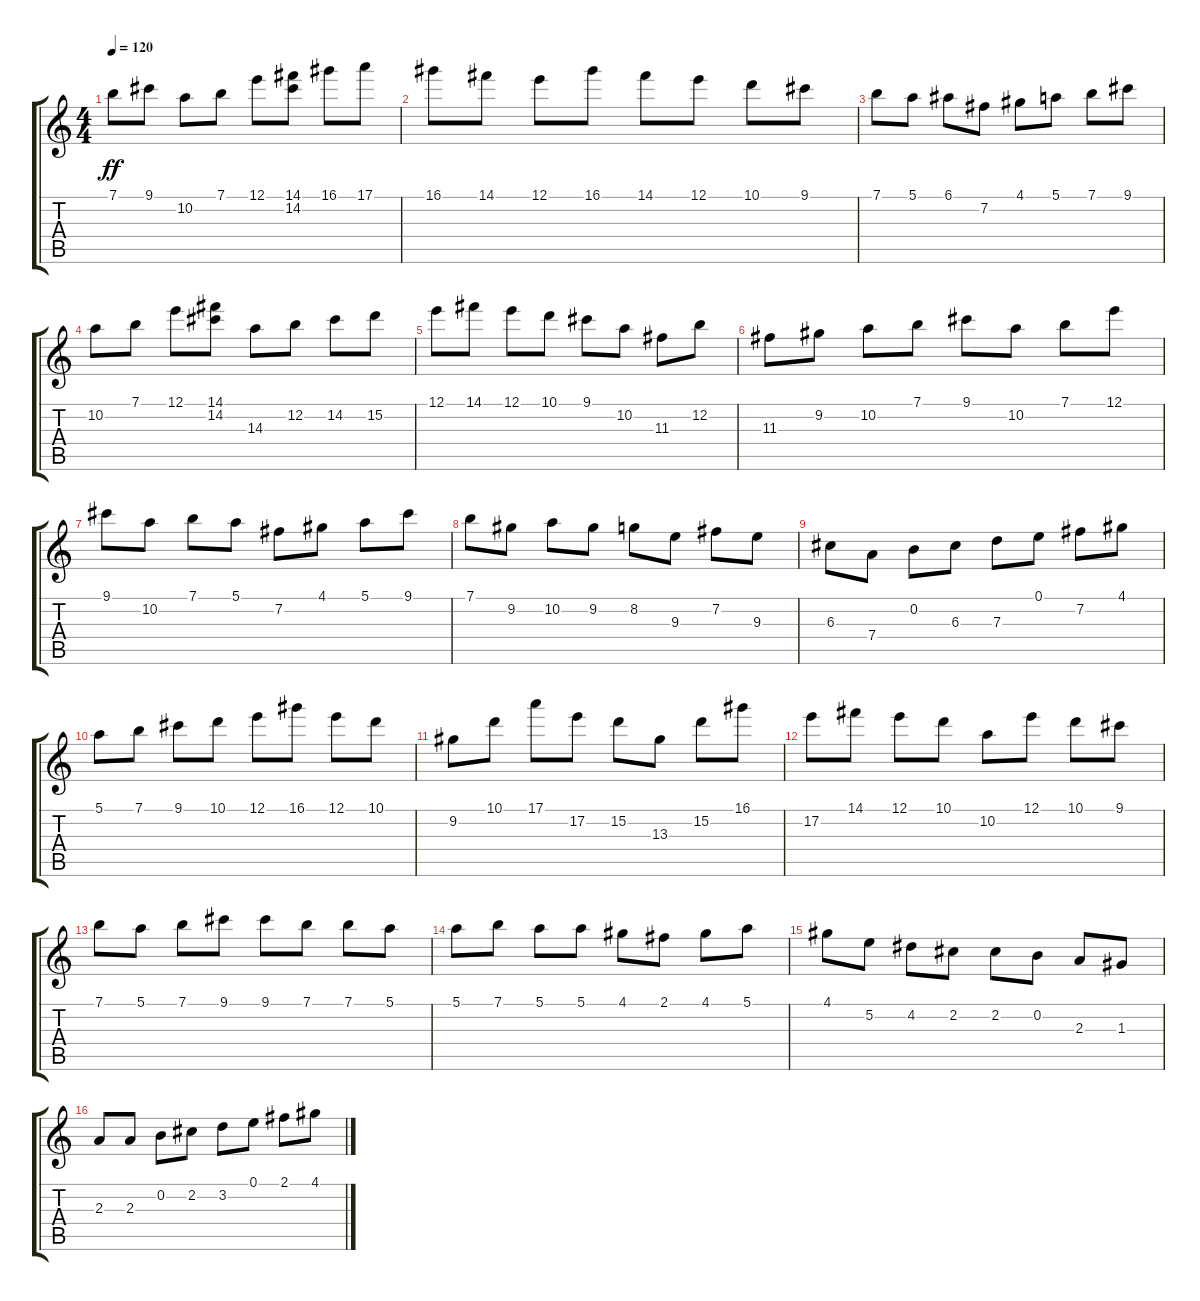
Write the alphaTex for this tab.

\track "" {instrument acousticguitarnylon}
\staff {score tabs}
\tuning (E4 B3 G3 D3 A2 E2) {hide}
\ts (4 4)
\tempo 120
\clef g2
\ks c
7.1.8{dy ff} 9.1.8 10.2.8 7.1.8 12.1.8 (14.1 14.2).8 16.1.8 17.1.8 |
16.1.8 14.1.8 12.1.8 16.1.8 14.1.8 12.1.8 10.1.8 9.1.8 |
7.1.8 5.1.8 6.1.8 7.2.8 4.1.8 5.1.8 7.1.8 9.1.8 |
10.2.8 7.1.8 12.1.8 (14.1 14.2).8 14.3.8 12.2.8 14.2.8 15.2.8 |
12.1.8 14.1.8 12.1.8 10.1.8 9.1.8 10.2.8 11.3.8 12.2.8 |
11.3.8 9.2.8 10.2.8 7.1.8 9.1.8 10.2.8 7.1.8 12.1.8 |
9.1.8 10.2.8 7.1.8 5.1.8 7.2.8 4.1.8 5.1.8 9.1.8 |
7.1.8 9.2.8 10.2.8 9.2.8 8.2.8 9.3.8 7.2.8 9.3.8 |
6.3.8 7.4.8 0.2.8 6.3.8 7.3.8 0.1.8 7.2.8 4.1.8 |
5.1.8 7.1.8 9.1.8 10.1.8 12.1.8 16.1.8 12.1.8 10.1.8 |
9.2.8 10.1.8 17.1.8 17.2.8 15.2.8 13.3.8 15.2.8 16.1.8 |
17.2.8 14.1.8 12.1.8 10.1.8 10.2.8 12.1.8 10.1.8 9.1.8 |
7.1.8 5.1.8 7.1.8 9.1.8 9.1.8 7.1.8 7.1.8 5.1.8 |
5.1.8 7.1.8 5.1.8 5.1.8 4.1.8 2.1.8 4.1.8 5.1.8 |
4.1.8 5.2.8 4.2.8 2.2.8 2.2.8 0.2.8 2.3.8 1.3.8 |
2.3.8 2.3.8 0.2.8 2.2.8 3.2.8 0.1.8 2.1.8 4.1.8
